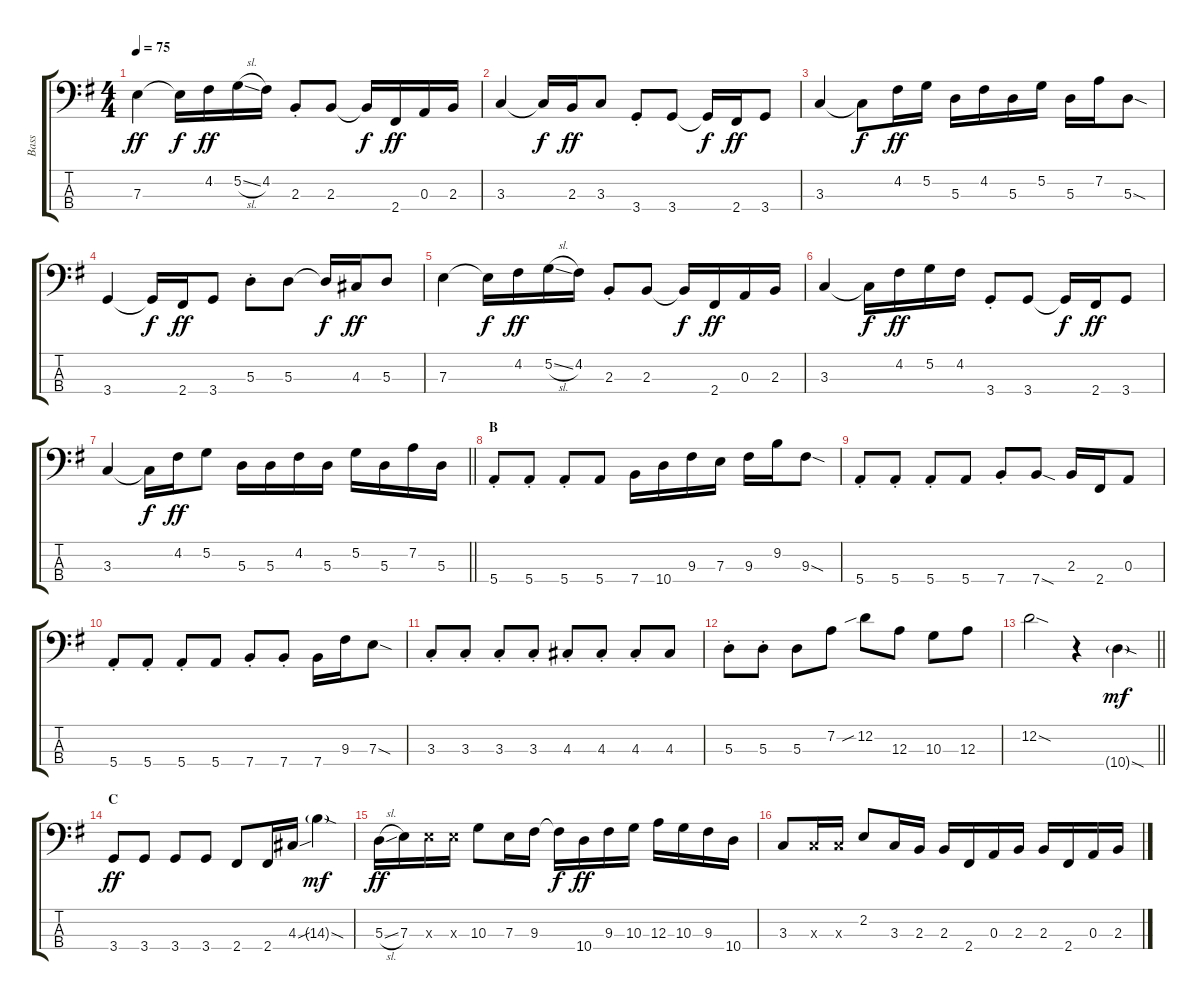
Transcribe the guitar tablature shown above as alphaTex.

\track ("Bass" "Bass") {instrument electricbasspick}
\staff {score tabs}
\tuning (G2 D2 A1 E1) {hide}
\ts (4 4)
\tempo 75
\clef f4
\ks g
7.3.4{dy ff} 7.3{t}.16{dy f} 4.2.16{dy ff} 5.2{sl}.16 4.2.16 2.3{st}.8 2.3.8 2.3{t}.16{dy f} 2.4.16{dy ff} 0.3.16 2.3.16 |
3.3.4 3.3{t}.16{dy f} 2.3.16{dy ff} 3.3.8 3.4{st}.8 3.4.8 3.4{t}.16{dy f} 2.4.16{dy ff} 3.4.8 |
3.3.4 3.3{t}.8{dy f} 4.2.16{dy ff} 5.2.16 5.3.16 4.2.16 5.3.16 5.2.16 5.3.16 7.2.16 5.3{sod}.8 |
3.4.4 3.4{t}.16{dy f} 2.4.16{dy ff} 3.4.8 5.3{st}.8 5.3.8 5.3{t}.16{dy f} 4.3.16{dy ff} 5.3.8 |
7.3.4 7.3{t}.16{dy f} 4.2.16{dy ff} 5.2{sl}.16 4.2.16 2.3{st}.8 2.3.8 2.3{t}.16{dy f} 2.4.16{dy ff} 0.3.16 2.3.16 |
3.3.4 3.3{t}.16{dy f} 4.2.16{dy ff} 5.2.16 4.2.16 3.4{st}.8 3.4.8 3.4{t}.16{dy f} 2.4.16{dy ff} 3.4.8 |
\barLineRight lightlight
3.3.4 3.3{t}.16{dy f} 4.2.16{dy ff} 5.2.8 5.3.16 5.3.16 4.2.16 5.3.16 5.2.16 5.3.16 7.2.16 5.3.16 |
\section ("" "B")
5.4{st}.8 5.4{st}.8 5.4{st}.8 5.4.8 7.4.16 10.4.16 9.3.16 7.3.16 9.3.16 9.2.16 9.3{sod}.8 |
5.4{st}.8 5.4{st}.8 5.4{st}.8 5.4.8 7.4{st}.8 7.4{sod}.8 2.3.16 2.4.16 0.3.8 |
5.4{st}.8 5.4{st}.8 5.4{st}.8 5.4.8 7.4{st}.8 7.4{st}.8 7.4.16 9.3.16 7.3{sod}.8 |
3.3{st}.8 3.3{st}.8 3.3{st}.8 3.3{st}.8 4.3{st}.8 4.3{st}.8 4.3{st}.8 4.3.8 |
5.3{st}.8 5.3{st}.8 5.3.8 7.2.8 12.2{sib}.8 12.3.8 10.3.8 12.3.8 |
\barLineRight lightlight
12.2{sod}.2 r.4 10.4{sod g}.4{dy mf} |
\section ("" "C")
3.4.8{dy ff} 3.4.8 3.4.8 3.4.8 2.4.8 2.4.16 4.3{sou}.16 14.3{sod g}.4{dy mf} |
5.3{sl}.16{dy ff} 7.3.16 7.3{x}.16 7.3{x}.16 10.3.8 7.3.16 9.3.16 9.3{t}.16{dy f} 10.4.16{dy ff} 9.3.16 10.3.16 12.3.16 10.3.16 9.3.16 10.4.16 |
3.3.8 3.3{x}.16 3.3{x}.16 2.2.8 3.3.16 2.3.16 2.3.16 2.4.16 0.3.16 2.3.16 2.3.16 2.4.16 0.3.16 2.3.16
